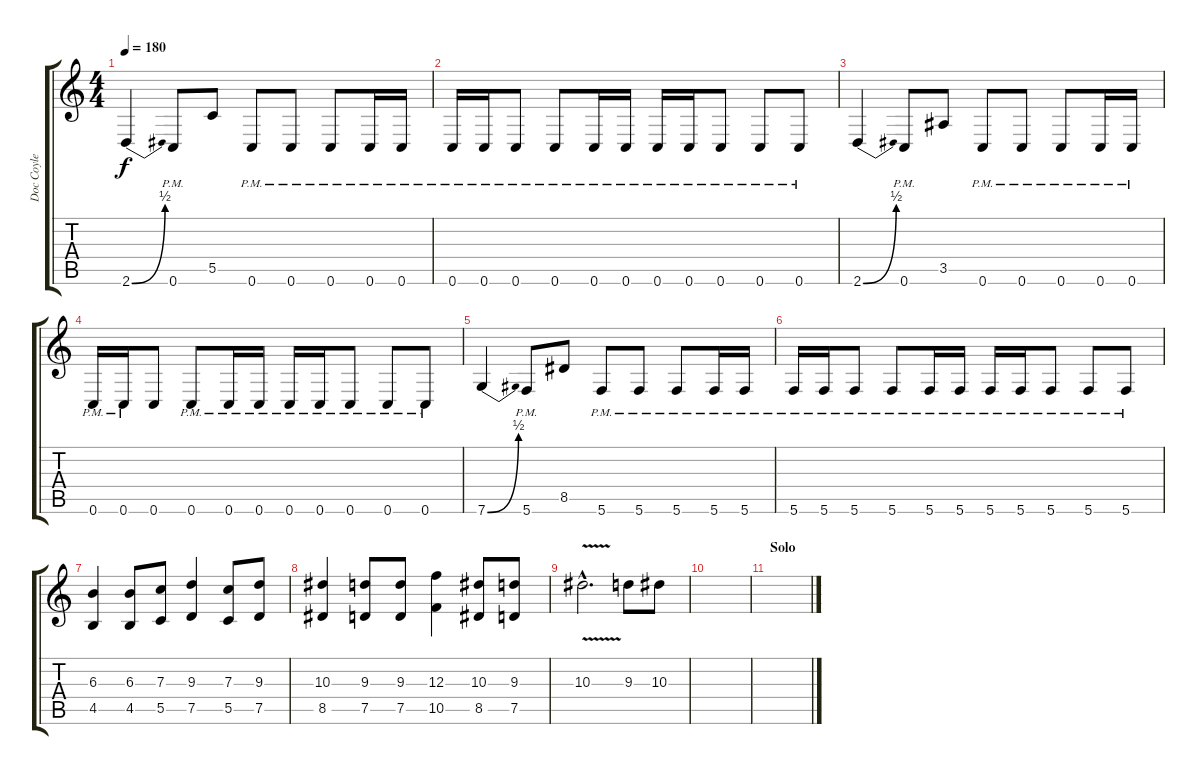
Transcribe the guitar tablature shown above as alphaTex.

\track ("Doc Coyle" "Doc Coyle") {instrument overdrivenguitar}
\staff {score tabs}
\tuning (D4 A3 F3 C3 G2 C2) {hide}
\ts (4 4)
\tempo 180
\clef g2
\ks c
2.6{be (bend 0 0 60 2)}.4{dy f} 0.6{pm}.8 5.5.8 0.6{pm}.8 0.6{pm}.8 0.6{pm}.8 0.6{pm}.16 0.6{pm}.16 |
0.6{pm}.16 0.6{pm}.16 0.6{pm}.8 0.6{pm}.8 0.6{pm}.16 0.6{pm}.16 0.6{pm}.16 0.6{pm}.16 0.6{pm}.8 0.6{pm}.8 0.6{pm}.8 |
2.6{be (bend 0 0 60 2)}.4 0.6{pm}.8 3.5.8 0.6{pm}.8 0.6{pm}.8 0.6{pm}.8 0.6{pm}.16 0.6{pm}.16 |
0.6{pm}.16 0.6{pm}.16 0.6.8 0.6{pm}.8 0.6{pm}.16 0.6{pm}.16 0.6{pm}.16 0.6{pm}.16 0.6{pm}.8 0.6{pm}.8 0.6{pm}.8 |
7.6{be (bend 0 0 60 2)}.4 5.6{pm}.8 8.5.8 5.6{pm}.8 5.6{pm}.8 5.6{pm}.8 5.6{pm}.16 5.6{pm}.16 |
5.6{pm}.16 5.6{pm}.16 5.6{pm}.8 5.6{pm}.8 5.6{pm}.16 5.6{pm}.16 5.6{pm}.16 5.6{pm}.16 5.6{pm}.8 5.6{pm}.8 5.6{pm}.8 |
(6.3 4.5).4 (6.3 4.5).8 (7.3 5.5).8 (9.3 7.5).4 (7.3 5.5).8 (9.3 7.5).8 |
(10.3 8.5).4 (9.3 7.5).8 (9.3 7.5).8 (12.3 10.5).4 (10.3 8.5).8 (9.3 7.5).8 |
10.3{v hac}.2{d balance 8} 9.3.8 10.3.8 |
|
\section ("" "Solo")
